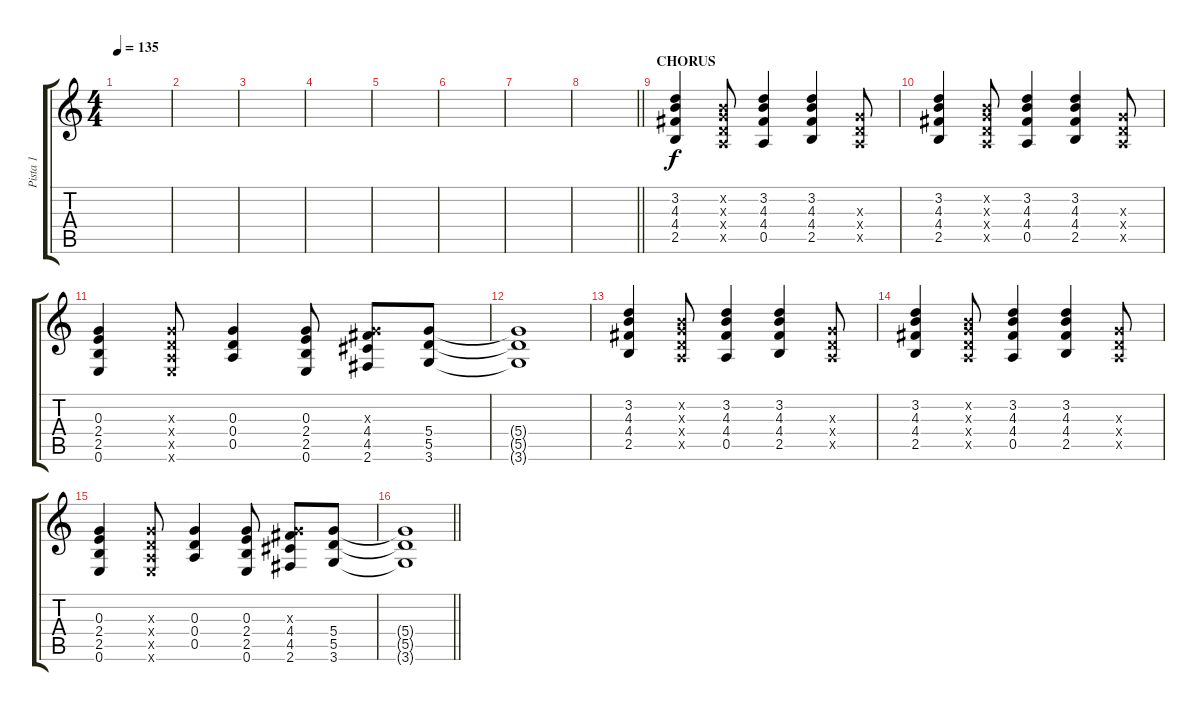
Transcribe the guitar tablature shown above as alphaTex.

\track ("Pista 1" "Pista 1") {instrument distortionguitar}
\staff {score tabs}
\tuning (E4 B3 G3 D3 A2 E2) {hide}
\ts (4 4)
\tempo 135
\clef g2
\ks c
|
|
|
|
|
|
|
\barLineRight lightlight
|
\section ("" "CHORUS")
(3.2 4.3 4.4 2.5).4 (0.2{x} 0.3{x} 0.4{x} 0.5{x}).8 (3.2 4.3 4.4 0.5).4 (3.2 4.3 4.4 2.5).4 (0.3{x} 0.4{x} 0.5{x}).8 |
(3.2 4.3 4.4 2.5).4 (0.2{x} 0.3{x} 0.4{x} 0.5{x}).8 (3.2 4.3 4.4 0.5).4 (3.2 4.3 4.4 2.5).4 (0.3{x} 0.4{x} 0.5{x}).8 |
(0.3 2.4 2.5 0.6).4 (0.3{x} 0.4{x} 0.5{x} 0.6{x}).8 (0.3 0.4 0.5).4 (0.3 2.4 2.5 0.6).8 (0.3{x} 4.4 4.5 2.6).8 (5.4 5.5 3.6).8 |
(5.4{t} 5.5{t} 3.6{t}).1 |
(3.2 4.3 4.4 2.5).4 (0.2{x} 0.3{x} 0.4{x} 0.5{x}).8 (3.2 4.3 4.4 0.5).4 (3.2 4.3 4.4 2.5).4 (0.3{x} 0.4{x} 0.5{x}).8 |
(3.2 4.3 4.4 2.5).4 (0.2{x} 0.3{x} 0.4{x} 0.5{x}).8 (3.2 4.3 4.4 0.5).4 (3.2 4.3 4.4 2.5).4 (0.3{x} 0.4{x} 0.5{x}).8 |
(0.3 2.4 2.5 0.6).4 (0.3{x} 0.4{x} 0.5{x} 0.6{x}).8 (0.3 0.4 0.5).4 (0.3 2.4 2.5 0.6).8 (0.3{x} 4.4 4.5 2.6).8 (5.4 5.5 3.6).8 |
\barLineRight lightlight
(5.4{t} 5.5{t} 3.6{t}).1
